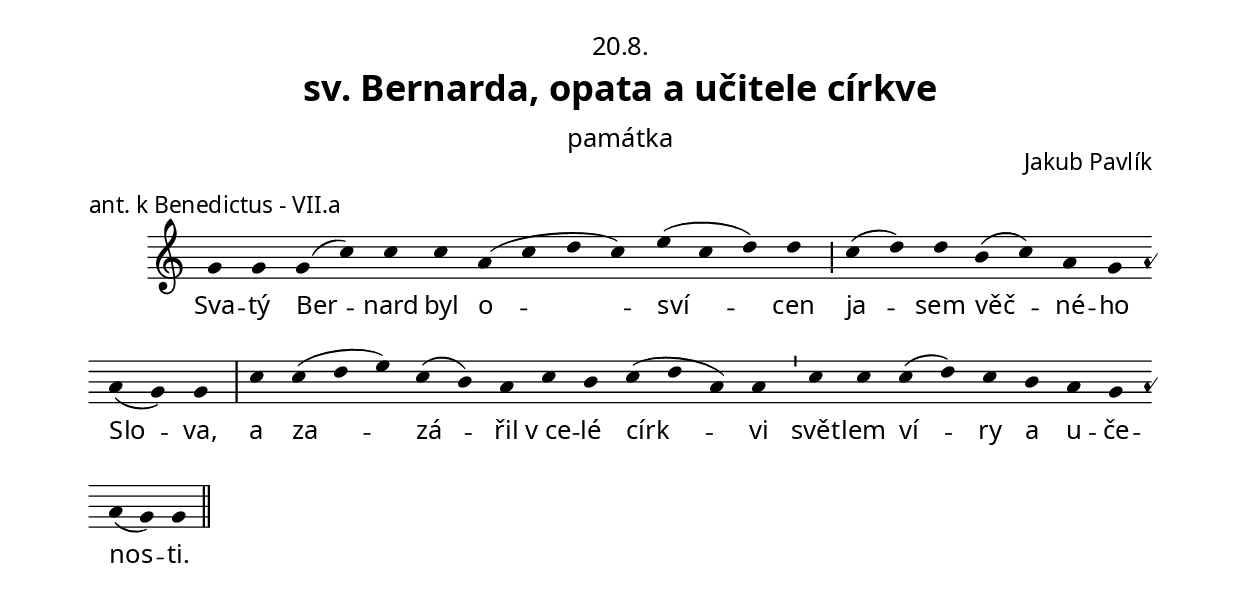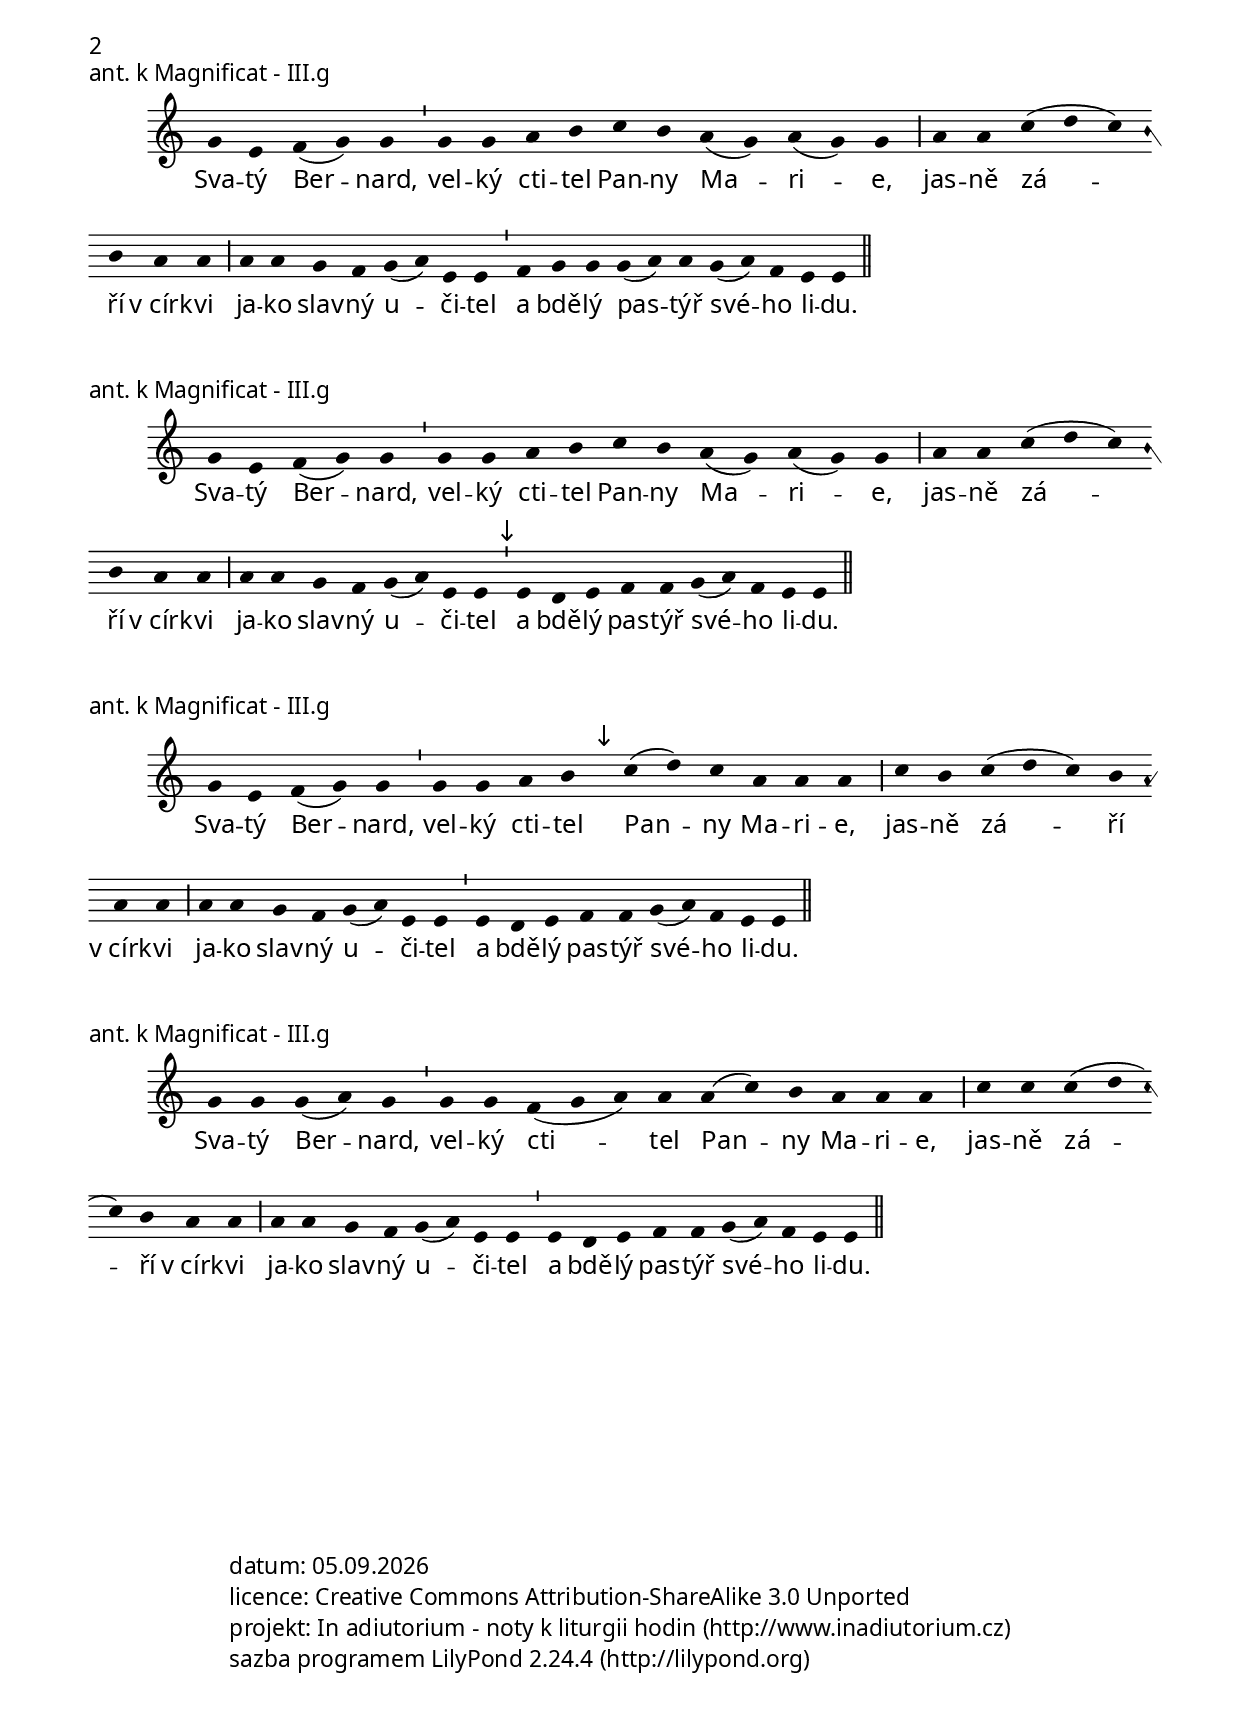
\version "2.15.40"

\include "../spolecne.ly"
\include "../dilyresponsorii.ly"

\header {
  title = \markup\titleSvatek
            "sv. Bernarda, opata a učitele církve"
            památka
            20.8.
  composer = "Jakub Pavlík"
}

\score {
  \relative c'' {
    \choralniRezim
    g4 g g( c) c
    c a( c d c) e( c d) d \barMaior
    c( d) d b( c) a g a( g) g \barMax
    c c( d e) c( b) a c b c( d a) a \barMin
    c c c( d) c b a g a( g) g \barFinalis
  }
  \addlyrics {
    Sva -- tý Ber -- nard byl o -- sví -- cen
    ja -- sem věč -- né -- ho Slo -- va,
    a za -- zá -- řil v_ce -- lé círk -- vi
    svět -- lem ví -- ry a u -- če -- nos -- ti.
  }
  \header {
    quid = "ant. k Benedictus"
    modus = "VII"
    differentia = "a"
    psalmus = ""
    id = "aben"
    piece = \markup {\sestavTitulekBezZalmu}
  }
}

\pageBreak

\score {
  \relative c'' {
    \choralniRezim
    g4 e f( g) g \barMin
    g g a b c b a( g) a( g) g \barMaior
    a a c( d c) b a a \barMaior
    a a g f g( a) e e \barMin
    f g g g( a) a g( a) f e e \barFinalis
  }
  \addlyrics {
    Sva -- tý Ber -- nard,
    vel -- ký cti -- tel Pan -- ny Ma -- ri -- e,
    jas -- ně zá -- ří v_círk -- vi
    ja -- ko slav -- ný u -- či -- tel
    a bdě -- lý pas -- týř své -- ho li -- du.
  }
  \header {
    quid = "ant. k Magnificat"
    modus = "III"
    differentia = "g"
    psalmus = ""
    placet = "zkusit lépe"
    id = "amag"
    piece = \markup {\sestavTitulekBezZalmu}
  }
}

\score {
  \relative c'' {
    \choralniRezim
    g4 e f( g) g \barMin
    g g a b c b a( g) a( g) g \barMaior
    a a c( d c) b a a \barMaior
    a a g f g( a) e e \barMin
    \mark\sipka e d e f f g( a) f e e \barFinalis
  }
  \addlyrics {
    Sva -- tý Ber -- nard,
    vel -- ký cti -- tel Pan -- ny Ma -- ri -- e,
    jas -- ně zá -- ří v_círk -- vi
    ja -- ko slav -- ný u -- či -- tel
    a bdě -- lý pas -- týř své -- ho li -- du.
  }
  \header {
    quid = "ant. k Magnificat"
    modus = "III"
    differentia = "g"
    psalmus = ""
    id = "amag"
    piece = \markup {\sestavTitulekBezZalmu}
  }
}

\score {
  \relative c'' {
    \choralniRezim
    g4 e f( g) g \barMin
    g g a b \mark\sipka c( d) c a a a \barMaior
    c b c( d c) b a a \barMaior
    a a g f g( a) e e \barMin
    e d e f f g( a) f e e \barFinalis
  }
  \addlyrics {
    Sva -- tý Ber -- nard,
    vel -- ký cti -- tel Pan -- ny Ma -- ri -- e,
    jas -- ně zá -- ří v_círk -- vi
    ja -- ko slav -- ný u -- či -- tel
    a bdě -- lý pas -- týř své -- ho li -- du.
  }
  \header {
    quid = "ant. k Magnificat"
    modus = "III"
    differentia = "g"
    psalmus = ""
    id = "amag"
    piece = \markup {\sestavTitulekBezZalmu}
  }
}

\score {
  \relative c'' {
    \choralniRezim
    g4 g g( a) g \barMin
    g g f( g a) a a( c) b a a a \barMaior
    c c c( d c) b a a \barMaior
    a a g f g( a) e e \barMin
    e d e f f g( a) f e e \barFinalis
  }
  \addlyrics {
    Sva -- tý Ber -- nard,
    vel -- ký cti -- tel Pan -- ny Ma -- ri -- e,
    jas -- ně zá -- ří v_círk -- vi
    ja -- ko slav -- ný u -- či -- tel
    a bdě -- lý pas -- týř své -- ho li -- du.
  }
  \header {
    quid = "ant. k Magnificat"
    modus = "III"
    differentia = "g"
    psalmus = ""
    id = "amag"
    piece = \markup {\sestavTitulekBezZalmu}
  }
}